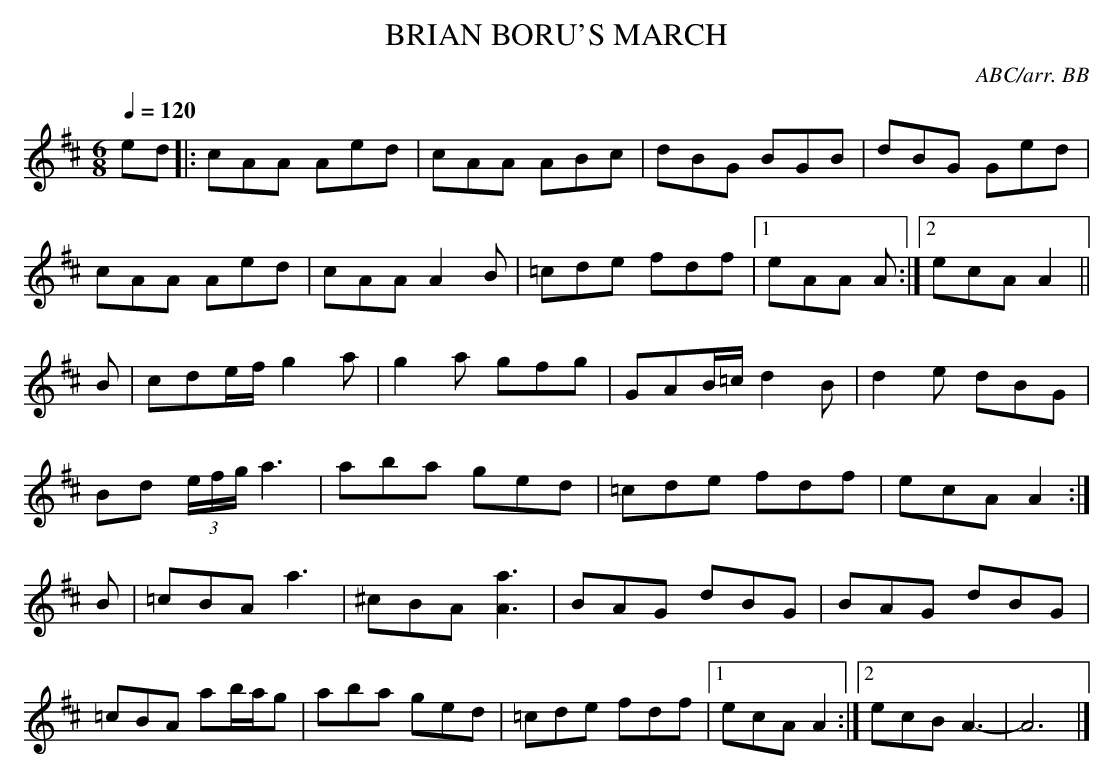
X:1
T:BRIAN BORU'S MARCH
C:ABC/arr. BB
Byrne Brothers.
Q:1/4=120
L:1/8
M:6/8
K:Amix
ed|: cAA Aed|cAA ABc|dBG BGB|dBG Ged|
cAA Aed|cAA A2B|=cde fdf|1 eAA A:|2 ecA A2||
B|cde/f/ g2a|g2a gfg|GAB/=c/ d2B|d2e dBG|
Bd (3e/f/g/ a3|aba ged|=cde fdf|ecA A2:|
B|=cBA a3|^cBA [A3a3]|BAG dBG|BAG dBG|
=cBA ab/a/g|aba ged|=cde fdf|1ecA A2:|2 ecB A3-|A6|]
